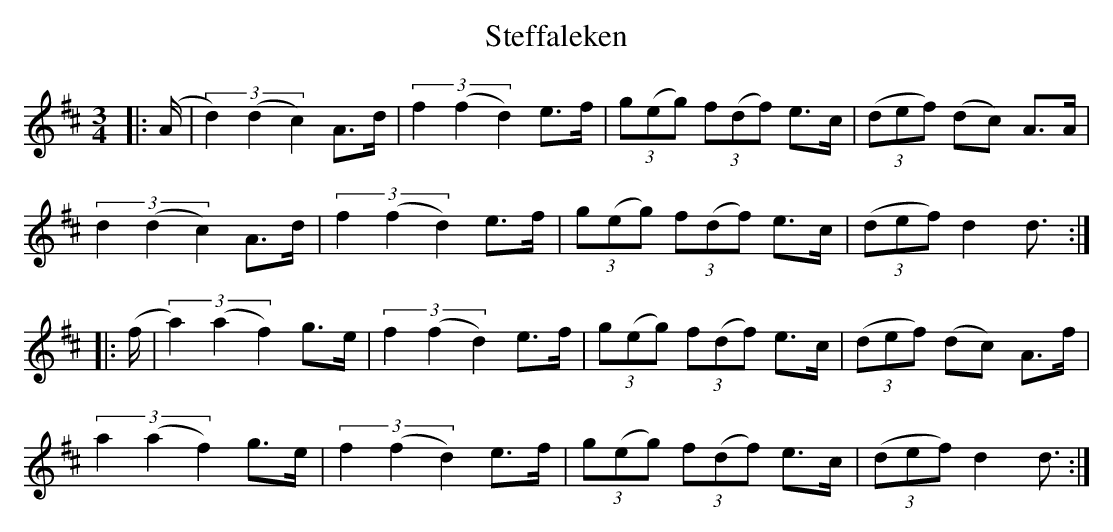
X:1
T: Steffaleken
M: 3/4
L: 1/8
K: Dmaj
|:(A/|(3d2)(d2c2) A>d|(3f2(f2d2) e>f|(3g(eg) (3f(df) e>c|((3def) (dc) A>A|
(3d2(d2c2) A>d|(3f2(f2d2) e>f|(3g(eg) (3f(df) e>c|((3def) d2d3/2:|
|:(f/|(3a2)(a2f2) g>e|(3f2(f2d2) e>f|(3g(eg) (3f(df) e>c|((3def) (dc) A>f|
(3a2(a2f2) g>e|(3f2(f2d2) e>f|(3g(eg) (3f(df) e>c|((3def) d2d3/2:|
